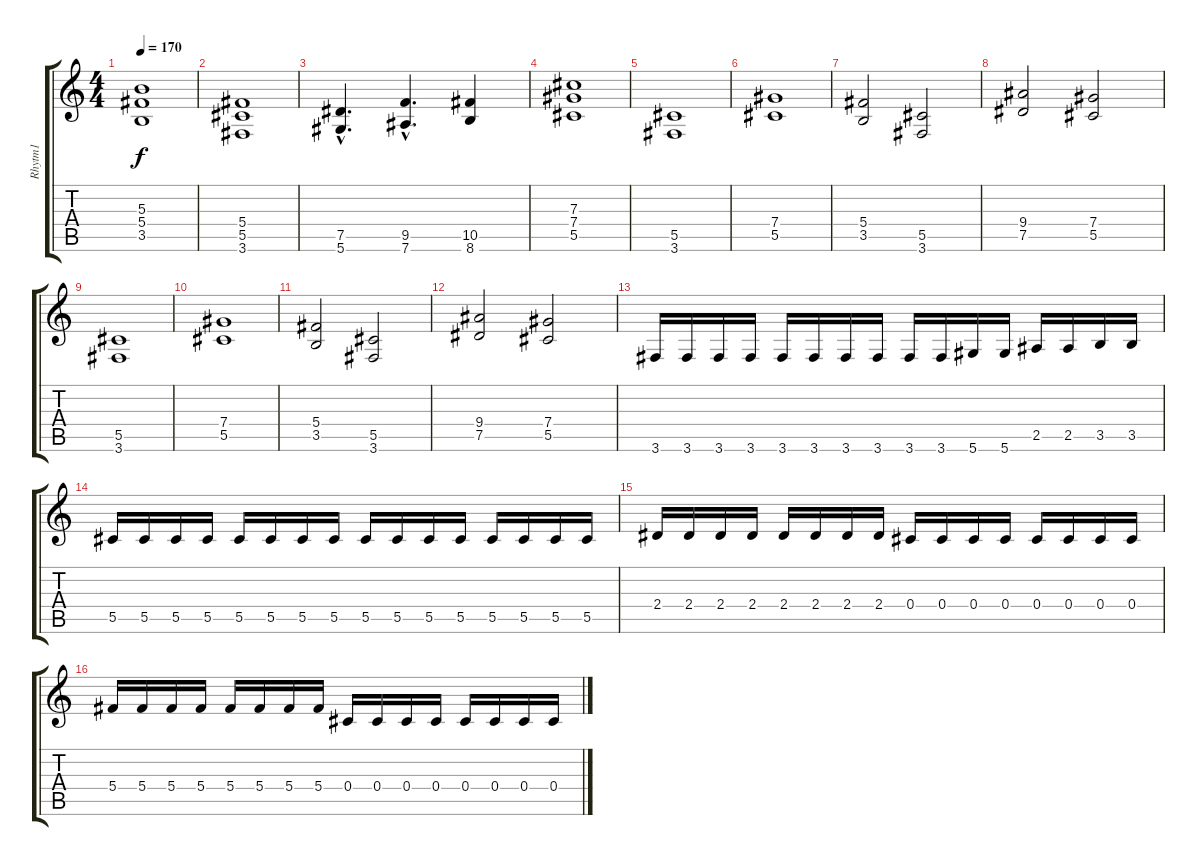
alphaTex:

\track ("Rhytm1" "Rhytm1") {instrument overdrivenguitar}
\staff {score tabs}
\tuning (Eb4 Bb3 Gb3 Db3 Ab2 Eb2) {hide}
\ts (4 4)
\tempo 170
\clef g2
\ks c
(5.3 5.4 3.5).1{dy f} |
(5.4 5.5 3.6).1 |
(7.5{hac} 5.6{hac}).4{d} (9.5{hac} 7.6{hac}).4{d} (10.5 8.6).4 |
(7.3 7.4 5.5).1 |
(5.5 3.6).1 |
(7.4 5.5).1 |
(5.4 3.5).2 (5.5 3.6).2 |
(9.4 7.5).2 (7.4 5.5).2 |
(5.5 3.6).1 |
(7.4 5.5).1 |
(5.4 3.5).2 (5.5 3.6).2 |
(9.4 7.5).2 (7.4 5.5).2 |
3.6.16 3.6.16 3.6.16 3.6.16 3.6.16 3.6.16 3.6.16 3.6.16 3.6.16 3.6.16 5.6.16 5.6.16 2.5.16 2.5.16 3.5.16 3.5.16 |
5.5.16 5.5.16 5.5.16 5.5.16 5.5.16 5.5.16 5.5.16 5.5.16 5.5.16 5.5.16 5.5.16 5.5.16 5.5.16 5.5.16 5.5.16 5.5.16 |
2.4.16 2.4.16 2.4.16 2.4.16 2.4.16 2.4.16 2.4.16 2.4.16 0.4.16 0.4.16 0.4.16 0.4.16 0.4.16 0.4.16 0.4.16 0.4.16 |
5.4.16 5.4.16 5.4.16 5.4.16 5.4.16 5.4.16 5.4.16 5.4.16 0.4.16 0.4.16 0.4.16 0.4.16 0.4.16 0.4.16 0.4.16 0.4.16
